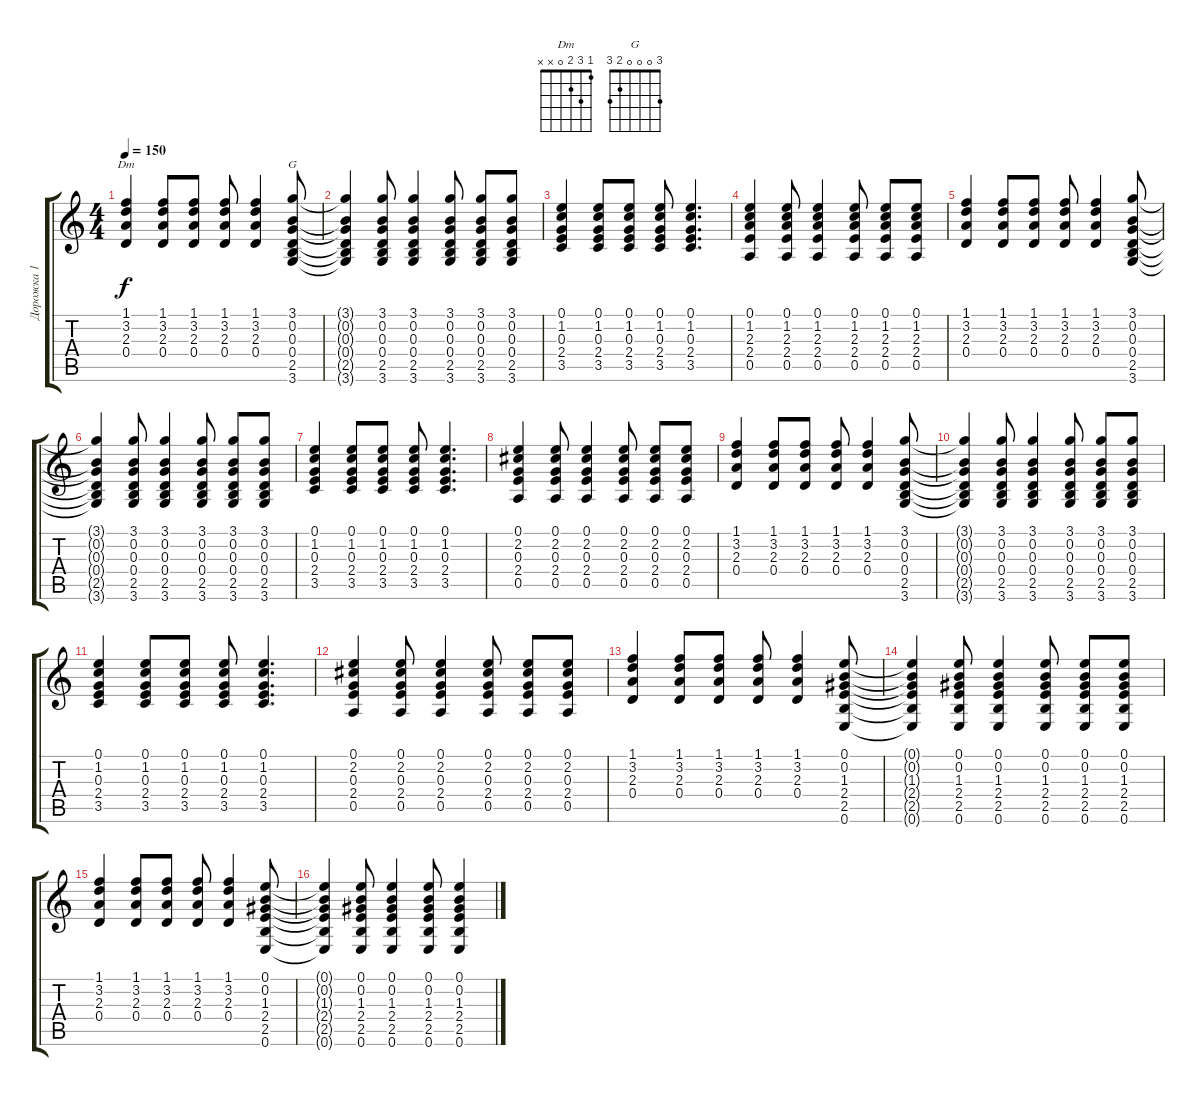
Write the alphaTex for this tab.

\track ("Дорожка 1" "Дорожка 1") {instrument acousticguitarsteel}
\staff {score tabs}
\tuning (E4 B3 G3 D3 A2 E2) {hide}
\chord ("Dm" 1 3 2 0 x x)
\chord ("G" 3 0 0 0 2 3)
\ts (4 4)
\tempo 150
\clef g2
\ks c
(1.1 3.2 2.3 0.4).4{ch "Dm" dy f} (1.1 3.2 2.3 0.4).8 (1.1 3.2 2.3 0.4).8 (1.1 3.2 2.3 0.4).8 (1.1 3.2 2.3 0.4).4 (3.1 0.2 0.3 0.4 2.5 3.6).8{ch "G"} |
(3.1{t} 0.2{t} 0.3{t} 0.4{t} 2.5{t} 3.6{t}).4 (3.1 0.2 0.3 0.4 2.5 3.6).8 (3.1 0.2 0.3 0.4 2.5 3.6).4 (3.1 0.2 0.3 0.4 2.5 3.6).8 (3.1 0.2 0.3 0.4 2.5 3.6).8 (3.1 0.2 0.3 0.4 2.5 3.6).8 |
(0.1 1.2 0.3 2.4 3.5).4 (0.1 1.2 0.3 2.4 3.5).8 (0.1 1.2 0.3 2.4 3.5).8 (0.1 1.2 0.3 2.4 3.5).8 (0.1 1.2 0.3 2.4 3.5).4{d} |
(0.1 1.2 2.3 2.4 0.5).4 (0.1 1.2 2.3 2.4 0.5).8 (0.1 1.2 2.3 2.4 0.5).4 (0.1 1.2 2.3 2.4 0.5).8 (0.1 1.2 2.3 2.4 0.5).8 (0.1 1.2 2.3 2.4 0.5).8 |
(1.1 3.2 2.3 0.4).4 (1.1 3.2 2.3 0.4).8 (1.1 3.2 2.3 0.4).8 (1.1 3.2 2.3 0.4).8 (1.1 3.2 2.3 0.4).4 (3.1 0.2 0.3 0.4 2.5 3.6).8 |
(3.1{t} 0.2{t} 0.3{t} 0.4{t} 2.5{t} 3.6{t}).4 (3.1 0.2 0.3 0.4 2.5 3.6).8 (3.1 0.2 0.3 0.4 2.5 3.6).4 (3.1 0.2 0.3 0.4 2.5 3.6).8 (3.1 0.2 0.3 0.4 2.5 3.6).8 (3.1 0.2 0.3 0.4 2.5 3.6).8 |
(0.1 1.2 0.3 2.4 3.5).4 (0.1 1.2 0.3 2.4 3.5).8 (0.1 1.2 0.3 2.4 3.5).8 (0.1 1.2 0.3 2.4 3.5).8 (0.1 1.2 0.3 2.4 3.5).4{d} |
(0.1 2.2 0.3 2.4 0.5).4 (0.1 2.2 0.3 2.4 0.5).8 (0.1 2.2 0.3 2.4 0.5).4 (0.1 2.2 0.3 2.4 0.5).8 (0.1 2.2 0.3 2.4 0.5).8 (0.1 2.2 0.3 2.4 0.5).8 |
(1.1 3.2 2.3 0.4).4 (1.1 3.2 2.3 0.4).8 (1.1 3.2 2.3 0.4).8 (1.1 3.2 2.3 0.4).8 (1.1 3.2 2.3 0.4).4 (3.1 0.2 0.3 0.4 2.5 3.6).8 |
(3.1{t} 0.2{t} 0.3{t} 0.4{t} 2.5{t} 3.6{t}).4 (3.1 0.2 0.3 0.4 2.5 3.6).8 (3.1 0.2 0.3 0.4 2.5 3.6).4 (3.1 0.2 0.3 0.4 2.5 3.6).8 (3.1 0.2 0.3 0.4 2.5 3.6).8 (3.1 0.2 0.3 0.4 2.5 3.6).8 |
(0.1 1.2 0.3 2.4 3.5).4 (0.1 1.2 0.3 2.4 3.5).8 (0.1 1.2 0.3 2.4 3.5).8 (0.1 1.2 0.3 2.4 3.5).8 (0.1 1.2 0.3 2.4 3.5).4{d} |
(0.1 2.2 0.3 2.4 0.5).4 (0.1 2.2 0.3 2.4 0.5).8 (0.1 2.2 0.3 2.4 0.5).4 (0.1 2.2 0.3 2.4 0.5).8 (0.1 2.2 0.3 2.4 0.5).8 (0.1 2.2 0.3 2.4 0.5).8 |
(1.1 3.2 2.3 0.4).4 (1.1 3.2 2.3 0.4).8 (1.1 3.2 2.3 0.4).8 (1.1 3.2 2.3 0.4).8 (1.1 3.2 2.3 0.4).4 (0.1 0.2 1.3 2.4 2.5 0.6).8 |
(0.1{t} 0.2{t} 1.3{t} 2.4{t} 2.5{t} 0.6{t}).4 (0.1 0.2 1.3 2.4 2.5 0.6).8 (0.1 0.2 1.3 2.4 2.5 0.6).4 (0.1 0.2 1.3 2.4 2.5 0.6).8 (0.1 0.2 1.3 2.4 2.5 0.6).8 (0.1 0.2 1.3 2.4 2.5 0.6).8 |
(1.1 3.2 2.3 0.4).4 (1.1 3.2 2.3 0.4).8 (1.1 3.2 2.3 0.4).8 (1.1 3.2 2.3 0.4).8 (1.1 3.2 2.3 0.4).4 (0.1 0.2 1.3 2.4 2.5 0.6).8 |
(0.1{t} 0.2{t} 1.3{t} 2.4{t} 2.5{t} 0.6{t}).4 (0.1 0.2 1.3 2.4 2.5 0.6).8 (0.1 0.2 1.3 2.4 2.5 0.6).4 (0.1 0.2 1.3 2.4 2.5 0.6).8 (0.1 0.2 1.3 2.4 2.5 0.6).4
